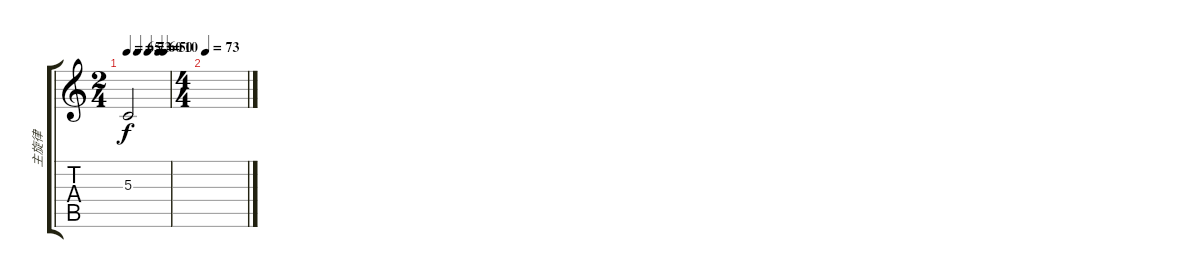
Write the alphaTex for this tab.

\track ("主旋律" "主旋律") {instrument reedorgan}
\staff {score tabs}
\tuning (E4 B3 G3 D3 A2 E2) {hide}
\ts (2 4)
\tempo 65
\tempo (73 0.25)
\tempo (60 0.5)
\tempo (50 0.75)
\tempo (10 0.875)
\clef g2
\ks c
5.3.2{dy f} |
\ts (4 4)
\tempo 73
